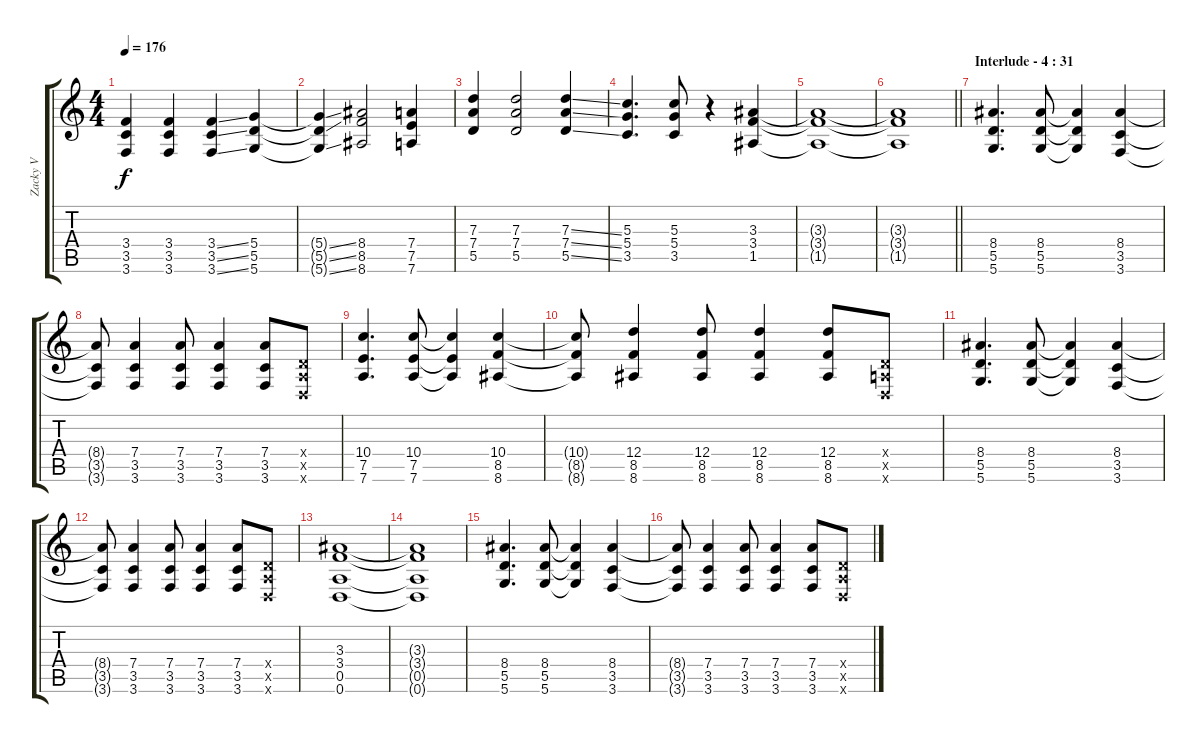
\track ("   Zacky Vengeance - Rhythm" "   Zacky V") {instrument overdrivenguitar}
\staff {score tabs}
\tuning (E4 B3 G3 D3 A2 D2) {hide}
\ts (4 4)
\tempo 176
\clef g2
\ks c
(3.4{t} 3.5{t} 3.6{t}).4{dy f} (3.4 3.5 3.6).4 (3.4{ss} 3.5{ss} 3.6{ss}).4 (5.4 5.5 5.6).4 |
(5.4{ss t} 5.5{ss t} 5.6{ss t}).4 (8.4 8.5 8.6).2 (7.4 7.5 7.6).4 |
(7.3 7.4 5.5).4 (7.3 7.4 5.5).2 (7.3{ss} 7.4{ss} 5.5{ss}).4 |
(5.3 5.4 3.5).4{d} (5.3 5.4 3.5).8 r.4 (3.3 3.4 1.5).4 |
(3.3{t} 3.4{t} 1.5{t}).1 |
\barLineRight lightlight
(3.3{t} 3.4{t} 1.5{t}).1 |
\section ("" "Interlude - 4 : 31")
(8.4 5.5 5.6).4{d balance 15} (8.4 5.5 5.6).8 (8.4{t} 5.5{t} 5.6{t}).4 (8.4 3.5 3.6).4 |
(8.4{t} 3.5{t} 3.6{t}).8 (7.4 3.5 3.6).4 (7.4 3.5 3.6).8 (7.4 3.5 3.6).4 (7.4 3.5 3.6).8 (0.4{x} 0.5{x} 0.6{x}).8 |
(10.4 7.5 7.6).4{d} (10.4 7.5 7.6).8 (10.4{t} 7.5{t} 7.6{t}).4 (10.4 8.5 8.6).4 |
(10.4{t} 8.5{t} 8.6{t}).8 (12.4 8.5 8.6).4 (12.4 8.5 8.6).8 (12.4 8.5 8.6).4 (12.4 8.5 8.6).8 (0.4{x} 0.5{x} 0.6{x}).8 |
(8.4 5.5 5.6).4{d} (8.4 5.5 5.6).8 (8.4{t} 5.5{t} 5.6{t}).4 (8.4 3.5 3.6).4 |
(8.4{t} 3.5{t} 3.6{t}).8 (7.4 3.5 3.6).4 (7.4 3.5 3.6).8 (7.4 3.5 3.6).4 (7.4 3.5 3.6).8 (0.4{x} 0.5{x} 0.6{x}).8 |
(3.3 3.4 0.5 0.6).1 |
(3.3{t} 3.4{t} 0.5{t} 0.6{t}).1 |
(8.4 5.5 5.6).4{d} (8.4 5.5 5.6).8 (8.4{t} 5.5{t} 5.6{t}).4 (8.4 3.5 3.6).4 |
(8.4{t} 3.5{t} 3.6{t}).8 (7.4 3.5 3.6).4 (7.4 3.5 3.6).8 (7.4 3.5 3.6).4 (7.4 3.5 3.6).8 (0.4{x} 0.5{x} 0.6{x}).8
